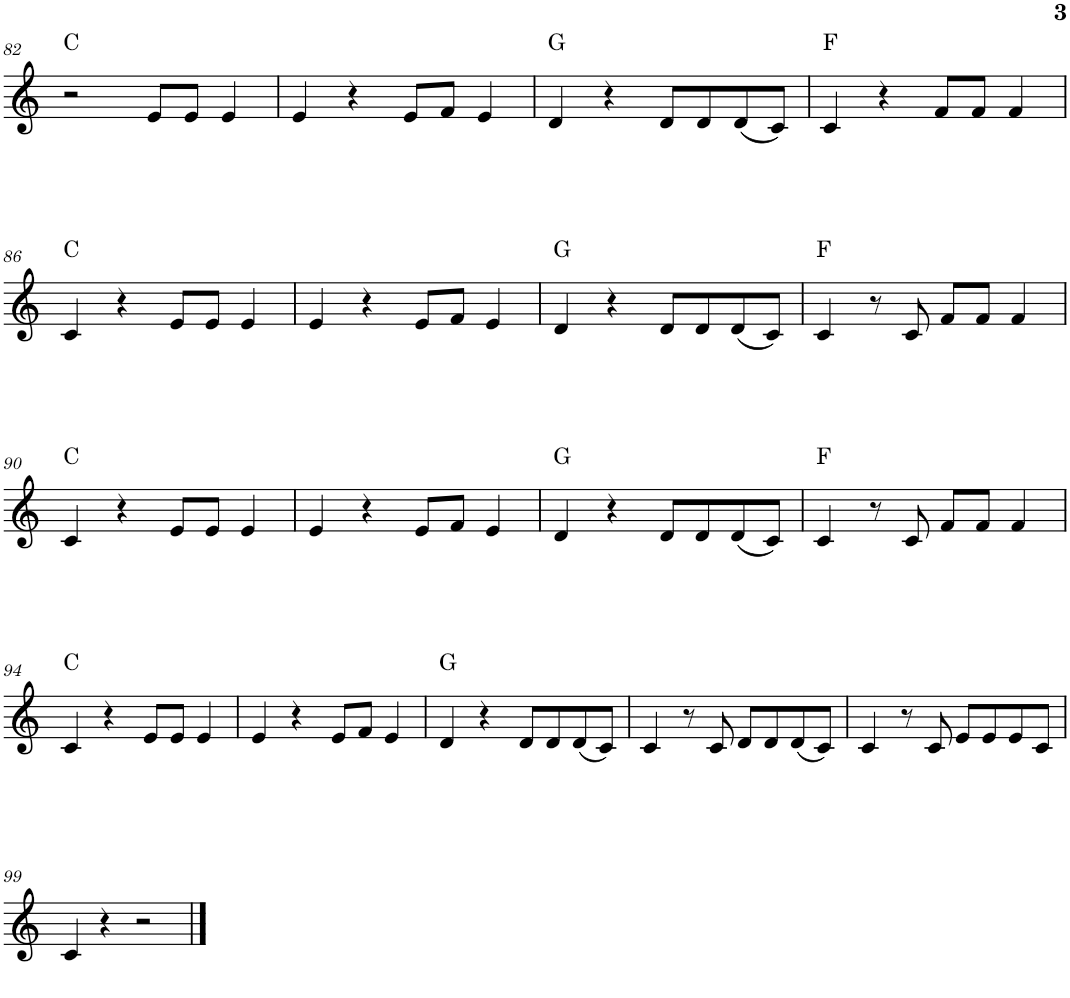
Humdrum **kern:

**kern	**harte
*part1	*part1
*staff1	*
*I"Piano	*
*I'Pno.	*
!!LO:PB:g=z
*clefG2	*
*k[]	*
*M4/4	*
=82	=82
2r	C:maj
8e/L	.
8e/J	.
4e/	.
=83	=83
4e/	.
4r	.
8e/L	.
8f/J	.
4e/	.
=84	=84
4d/	G:maj
4r	.
8d/L	.
8d/	.
(8d/	.
8c/J)	.
=85	=85
4c/	F:maj
4r	.
8f/L	.
8f/J	.
4f/	.
!!LO:LB:g=z
=86	=86
4c/	C:maj
4r	.
8e/L	.
8e/J	.
4e/	.
=87	=87
4e/	.
4r	.
8e/L	.
8f/J	.
4e/	.
=88	=88
4d/	G:maj
4r	.
8d/L	.
8d/	.
(8d/	.
8c/J)	.
=89	=89
4c/	F:maj
8r	.
8c/	.
8f/L	.
8f/J	.
4f/	.
!!LO:LB:g=z
=90	=90
4c/	C:maj
4r	.
8e/L	.
8e/J	.
4e/	.
=91	=91
4e/	.
4r	.
8e/L	.
8f/J	.
4e/	.
=92	=92
4d/	G:maj
4r	.
8d/L	.
8d/	.
(8d/	.
8c/J)	.
=93	=93
4c/	F:maj
8r	.
8c/	.
8f/L	.
8f/J	.
4f/	.
!!LO:LB:g=z
=94	=94
4c/	C:maj
4r	.
8e/L	.
8e/J	.
4e/	.
=95	=95
4e/	.
4r	.
8e/L	.
8f/J	.
4e/	.
=96	=96
4d/	G:maj
4r	.
8d/L	.
8d/	.
(8d/	.
8c/J)	.
=97	=97
4c/	.
8r	.
8c/	.
8d/L	.
8d/	.
(8d/	.
8c/J)	.
=98	=98
4c/	.
8r	.
8c/	.
8e/L	.
8e/	.
8e/	.
8c/J	.
!!LO:LB:g=z
=99	=99
4c/	.
4r	.
2r	.
==	==
*-	*-
